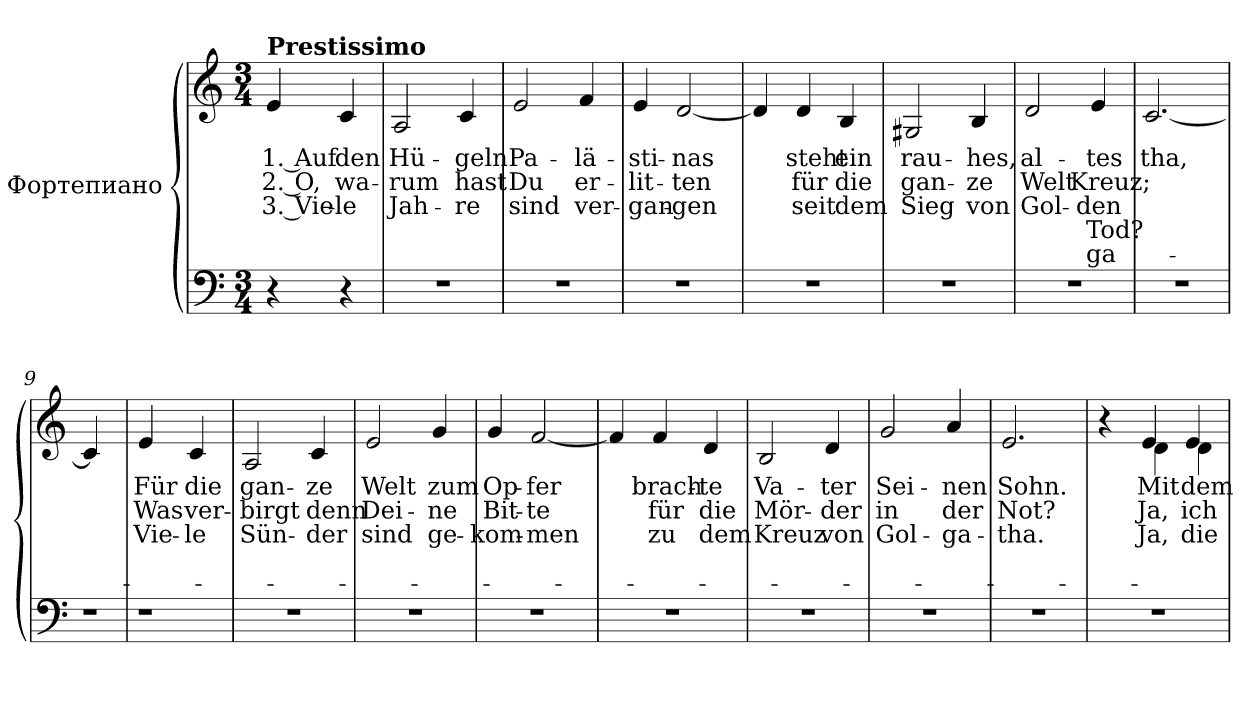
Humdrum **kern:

**kern	**kern	**text	**text	**text	**text	**text
*part1	*part1	*part1	*part1	*part1	*part1	*part1
*staff2	*staff1	*staff1	*staff1	*staff1	*staff1	*staff1
*I"Фортепиано	*	*	*	*	*	*
!!LO:PB:g=z
*clefF4	*clefG2	*	*	*	*	*
*k[]	*k[]	*	*	*	*	*
*a:	*a:	*	*	*	*	*
*M3/4	*M3/4	*	*	*	*	*
*MM180	*MM180	*	*	*	*	*
=1	=1	=1	=1	=1	=1	=1
!	!LO:TX:a:B:t=Prestissimo	!	!	!	!	!
!	!	!LO:LY:b:color=#000000	!LO:LY:b:color=#000000	!LO:LY:b:color=#000000	!	!
4r	4ei/	1. Auf	2. O,	3. Vie-	.	.
!	!	!LO:LY:b:color=#000000	!LO:LY:b:color=#000000	!LO:LY:b:color=#000000	!	!
4r	4ci/	den	wa-	-le	.	.
=2	=2	=2	=2	=2	=2	=2
!LO:N:vis=1	!	!	!	!	!	!
!	!	!LO:LY:b:color=#000000	!LO:LY:b:color=#000000	!LO:LY:b:color=#000000	!	!
2.r	2Ai/	Hü-	-rum	Jah-	.	.
!	!	!LO:LY:b:color=#000000	!LO:LY:b:color=#000000	!LO:LY:b:color=#000000	!	!
.	4ci/	-geln	hast	-re	.	.
=3	=3	=3	=3	=3	=3	=3
!LO:N:vis=1	!	!	!	!	!	!
!	!	!LO:LY:b:color=#000000	!LO:LY:b:color=#000000	!LO:LY:b:color=#000000	!	!
2.r	2ei/	Pa-	Du	sind	.	.
!	!	!LO:LY:b:color=#000000	!LO:LY:b:color=#000000	!LO:LY:b:color=#000000	!	!
.	4fi/	-lä-	er-	ver-	.	.
=4	=4	=4	=4	=4	=4	=4
!LO:N:vis=1	!	!	!	!	!	!
!	!	!LO:LY:b:color=#000000	!LO:LY:b:color=#000000	!LO:LY:b:color=#000000	!	!
2.r	4ei/	-sti-	-lit-	-gan-	.	.
!	!	!LO:LY:b:color=#000000	!LO:LY:b:color=#000000	!LO:LY:b:color=#000000	!	!
.	[<2di/	-nas	-ten	-gen	.	.
=5	=5	=5	=5	=5	=5	=5
!LO:N:vis=1	!	!	!	!	!	!
2.r	4di/]	.	.	.	.	.
!	!	!LO:LY:b:color=#000000	!LO:LY:b:color=#000000	!LO:LY:b:color=#000000	!	!
.	4di/	steht	für	seit	.	.
!	!	!LO:LY:b:color=#000000	!LO:LY:b:color=#000000	!LO:LY:b:color=#000000	!	!
.	4Bi/	ein	die	dem	.	.
=6	=6	=6	=6	=6	=6	=6
!LO:N:vis=1	!	!	!	!	!	!
!	!	!LO:LY:b:color=#000000	!LO:LY:b:color=#000000	!LO:LY:b:color=#000000	!	!
2.r	2G#Xi/	rau-	gan-	Sieg	.	.
!	!	!LO:LY:b:color=#000000	!LO:LY:b:color=#000000	!LO:LY:b:color=#000000	!	!
.	4Bi/	-hes,	-ze	von	.	.
=7	=7	=7	=7	=7	=7	=7
!LO:N:vis=1	!	!	!	!	!	!
!	!	!LO:LY:b:color=#000000	!LO:LY:b:color=#000000	!LO:LY:b:color=#000000	!	!
2.r	2di/	al-	Welt	Gol-	.	.
!	!	!LO:LY:b:color=#000000	!LO:LY:b:color=#000000	!LO:LY:b:color=#000000	!LO:LY:b:color=#000000	!LO:LY:b:color=#000000
.	4ei/	-tes	Kreuz;	den	Tod?	-ga-
=8	=8	=8	=8	=8	=8	=8
!LO:N:vis=1	!	!	!	!	!	!
!	!	!LO:LY:b:color=#000000	!	!	!	!
2.r	[<2.ci/	-tha,	.	.	.	.
=9	=9	=9	=9	=9	=9	=9
!LO:N:vis=1	!	!	!	!	!	!
4r	4ci/]	.	.	.	.	.
!!LO:LB:g=z
=10	=10	=10	=10	=10	=10	=10
!LO:N:vis=1	!	!	!	!	!	!
!	!	!LO:LY:b:color=#000000	!LO:LY:b:color=#000000	!LO:LY:b:color=#000000	!	!
2r	4ei/	Für	Was	Vie-	.	.
!	!	!LO:LY:b:color=#000000	!LO:LY:b:color=#000000	!LO:LY:b:color=#000000	!	!
.	4ci/	die	ver-	-le	.	.
=11	=11	=11	=11	=11	=11	=11
!LO:N:vis=1	!	!	!	!	!	!
!	!	!LO:LY:b:color=#000000	!LO:LY:b:color=#000000	!LO:LY:b:color=#000000	!	!
2.r	2Ai/	gan-	-birgt	Sün-	.	.
!	!	!LO:LY:b:color=#000000	!LO:LY:b:color=#000000	!LO:LY:b:color=#000000	!	!
.	4ci/	-ze	denn	-der	.	.
=12	=12	=12	=12	=12	=12	=12
!LO:N:vis=1	!	!	!	!	!	!
!	!	!LO:LY:b:color=#000000	!LO:LY:b:color=#000000	!LO:LY:b:color=#000000	!	!
2.r	2ei/	Welt	Dei-	sind	.	.
!	!	!LO:LY:b:color=#000000	!LO:LY:b:color=#000000	!LO:LY:b:color=#000000	!	!
.	4gi/	zum	-ne	ge-	.	.
=13	=13	=13	=13	=13	=13	=13
!LO:N:vis=1	!	!	!	!	!	!
!	!	!LO:LY:b:color=#000000	!LO:LY:b:color=#000000	!LO:LY:b:color=#000000	!	!
2.r	4gi/	Op-	Bit-	-kom-	.	.
!	!	!LO:LY:b:color=#000000	!LO:LY:b:color=#000000	!LO:LY:b:color=#000000	!	!
.	[<2fi/	-fer	-te	-men	.	.
=14	=14	=14	=14	=14	=14	=14
!LO:N:vis=1	!	!	!	!	!	!
2.r	4fi/]	.	.	.	.	.
!	!	!LO:LY:b:color=#000000	!LO:LY:b:color=#000000	!LO:LY:b:color=#000000	!	!
.	4fi/	brach-	für	zu	.	.
!	!	!LO:LY:b:color=#000000	!LO:LY:b:color=#000000	!LO:LY:b:color=#000000	!	!
.	4di/	-te	die	dem	.	.
=15	=15	=15	=15	=15	=15	=15
!LO:N:vis=1	!	!	!	!	!	!
!	!	!LO:LY:b:color=#000000	!LO:LY:b:color=#000000	!LO:LY:b:color=#000000	!	!
2.r	2Bi/	Va-	Mör-	Kreuz	.	.
!	!	!LO:LY:b:color=#000000	!LO:LY:b:color=#000000	!LO:LY:b:color=#000000	!	!
.	4di/	-ter	-der	von	.	.
=16	=16	=16	=16	=16	=16	=16
!LO:N:vis=1	!	!	!	!	!	!
!	!	!LO:LY:b:color=#000000	!LO:LY:b:color=#000000	!LO:LY:b:color=#000000	!	!
2.r	2gi/	Sei-	in	Gol-	.	.
!	!	!LO:LY:b:color=#000000	!LO:LY:b:color=#000000	!LO:LY:b:color=#000000	!	!
.	4ai/	-nen	der	-ga-	.	.
=17	=17	=17	=17	=17	=17	=17
!LO:N:vis=1	!	!	!	!	!	!
!	!	!LO:LY:b:color=#000000	!LO:LY:b:color=#000000	!LO:LY:b:color=#000000	!	!
2.r	2.ei/	Sohn.	Not?	-tha.	.	.
!!LO:LB:g=z
=18	=18	=18	=18	=18	=18	=18
!LO:N:vis=1	!	!	!	!	!	!
*	*^	*	*	*	*	*
2.r	4r	4ryy	.	.	.	.	.
!	!	!	!LO:LY:b:color=#000000	!LO:LY:b:color=#000000	!LO:LY:b:color=#000000	!	!
.	4ei/	4di\	Mit	Ja,	Ja,	.	.
!	!	!	!LO:LY:b:color=#000000	!LO:LY:b:color=#000000	!LO:LY:b:color=#000000	!	!
.	4ei/	4di\	dem	ich	die	.	.
*	*v	*v	*	*	*	*	*
=	=	=	=	=	=	=
*-	*-	*-	*-	*-	*-	*-
